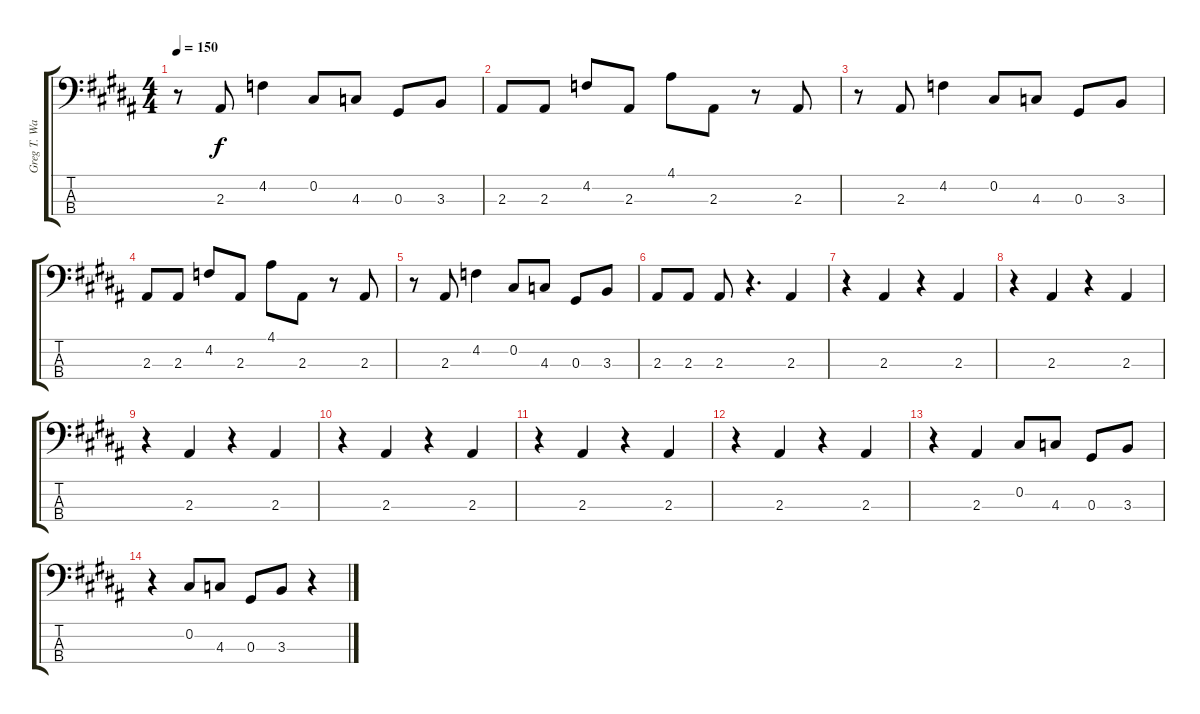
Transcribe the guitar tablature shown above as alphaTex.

\track ("Greg T. Walker Bass" "Greg T. Wa") {instrument electricbassfinger}
\staff {score tabs}
\tuning (Gb2 Db2 Ab1 Eb1) {hide}
\ts (4 4)
\tempo 150
\clef f4
\ks b
r.8{dy f} 2.3.8 4.2.4 0.2.8 4.3.8 0.3.8 3.3.8 |
2.3.8 2.3.8 4.2.8 2.3.8 4.1.8 2.3.8 r.8 2.3.8 |
r.8 2.3.8 4.2.4 0.2.8 4.3.8 0.3.8 3.3.8 |
2.3.8 2.3.8 4.2.8 2.3.8 4.1.8 2.3.8 r.8 2.3.8 |
r.8 2.3.8 4.2.4 0.2.8 4.3.8 0.3.8 3.3.8 |
2.3.8 2.3.8 2.3.8 r.4{d} 2.3.4 |
r.4 2.3.4 r.4 2.3.4 |
r.4 2.3.4 r.4 2.3.4 |
r.4 2.3.4 r.4 2.3.4 |
r.4 2.3.4 r.4 2.3.4 |
r.4 2.3.4 r.4 2.3.4 |
r.4 2.3.4 r.4 2.3.4 |
r.4 2.3.4 0.2.8 4.3.8 0.3.8 3.3.8 |
r.4 0.2.8 4.3.8 0.3.8 3.3.8 r.4
